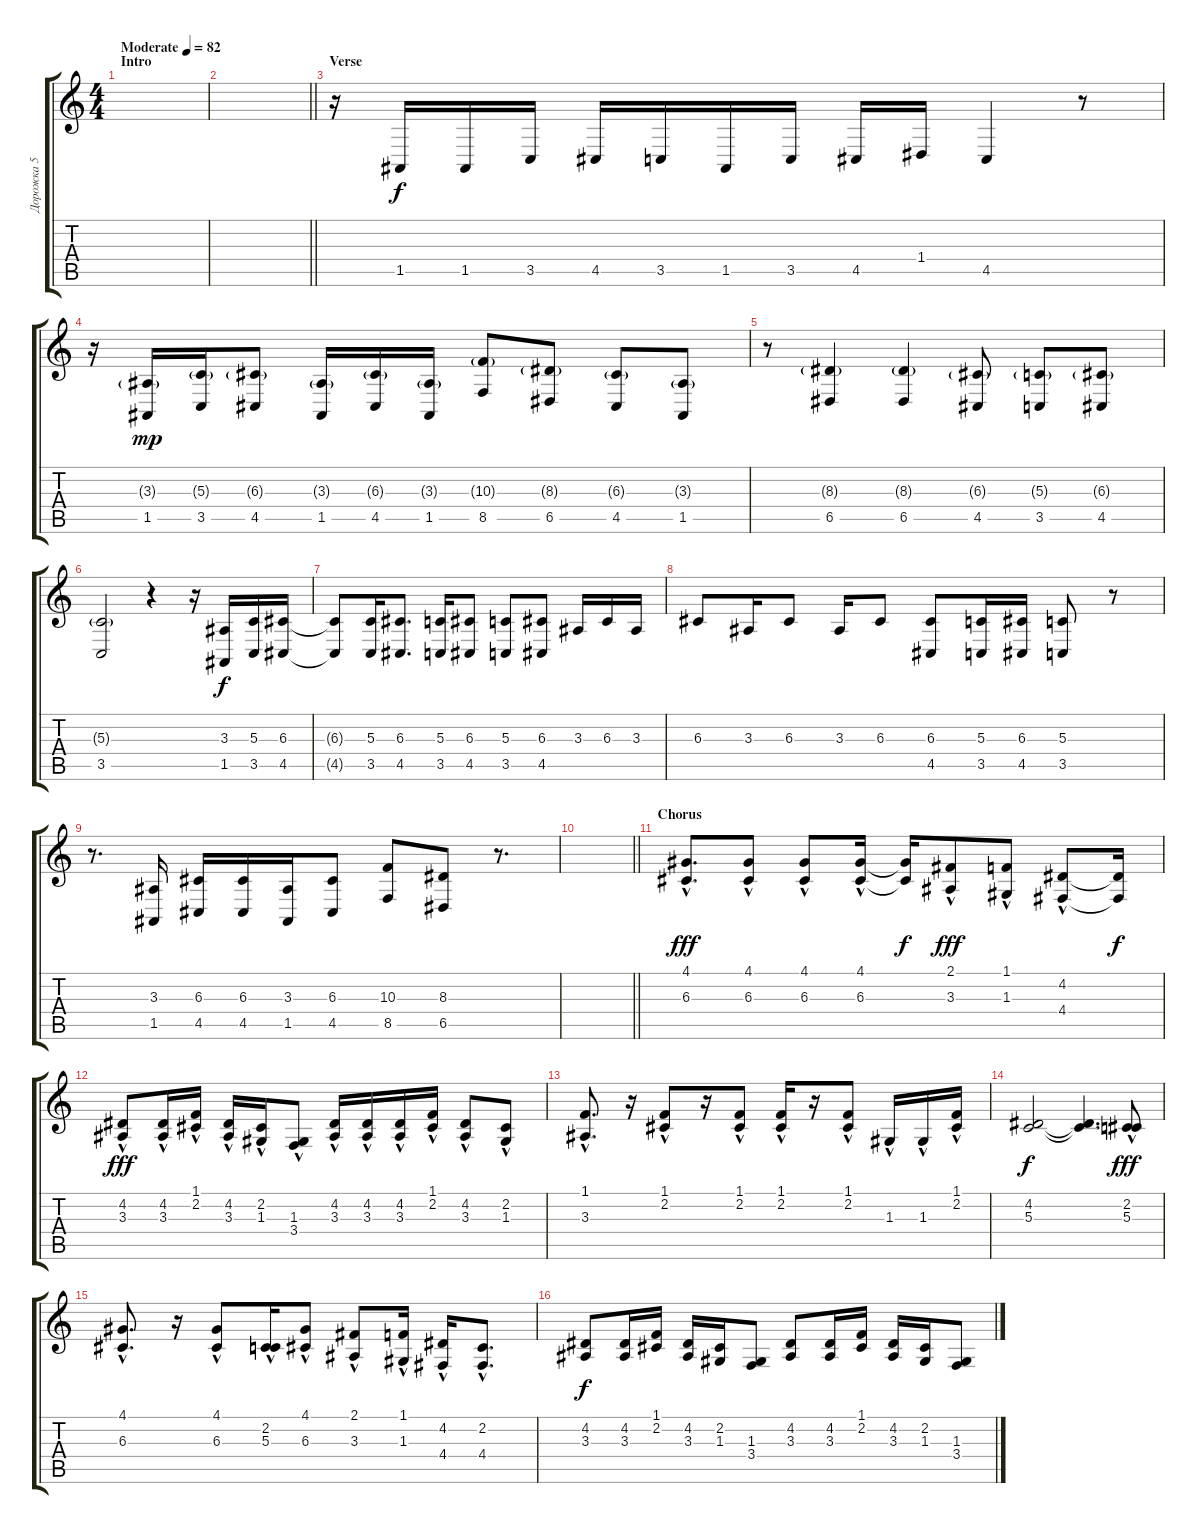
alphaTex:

\track ("Дорожка 5" "Дорожка 5") {instrument altosax}
\staff {score tabs}
\tuning (E4 B3 G3 D3 A2 E2) {hide}
\ts (4 4)
\section ("" "Intro")
\tempo (82 "Moderate")
\tempo 78
\tempo (82 "Moderate")
\clef g2
\ks c
|
\barLineRight lightlight
|
\section ("" "Verse")
r.16 1.5.16 1.5.16 3.5.16 4.5.16 3.5.16 1.5.16 3.5.16 4.5.16 1.4.16 4.5.4 r.8 |
r.16 (3.3{g} 1.5).16{dy mp} (5.3{g} 3.5).16 (6.3{g} 4.5).8 (3.3{g} 1.5).16 (6.3{g} 4.5).16 (3.3{g} 1.5).16 (10.3{g} 8.5).8 (8.3{g} 6.5).8 (6.3{g} 4.5).8 (3.3{g} 1.5).8 |
r.8 (8.3{g} 6.5).4 (8.3{g} 6.5).4 (6.3{g} 4.5).8 (5.3{g} 3.5).8 (6.3{g} 4.5).8 |
(5.3{g} 3.5).2 r.4 r.16 (3.3 1.5).16{dy f} (5.3 3.5).16 (6.3 4.5).16 |
(6.3{t} 4.5{t}).8 (5.3 3.5).16 (6.3 4.5).8{d} (5.3 3.5).16 (6.3 4.5).8 (5.3 3.5).8 (6.3 4.5).8 3.3.16 6.3.16 3.3.16 |
6.3.8 3.3.16 6.3.8 3.3.16 6.3.8 (6.3 4.5).8 (5.3 3.5).16 (6.3 4.5).16 (5.3 3.5).8 r.8 |
r.8{d} (3.3 1.5).16 (6.3 4.5).16 (6.3 4.5).16 (3.3 1.5).16 (6.3 4.5).8 (10.3 8.5).8 (8.3 6.5).8 r.8{d} |
\barLineRight lightlight
|
\section ("" "Сhorus")
(4.1{hac} 6.3{hac}).8{d dy fff} (4.1{hac} 6.3{hac}).8 (4.1{hac} 6.3{hac}).8 (4.1{hac} 6.3{hac}).16 (4.1{t} 6.3{t}).16{dy f} (2.1{hac} 3.3{hac}).8{dy fff} (1.1{hac} 1.3{hac}).8 (4.2{hac} 4.4{hac}).8 (4.2{t} 4.4{t}).16{dy f} |
(4.2{hac} 3.3).8{dy fff} (4.2{hac} 3.3).16 (1.1{hac} 2.2).16 (4.2{hac} 3.3).16 (2.2{hac} 1.3).16 (1.3{hac} 3.4).8 (4.2{hac} 3.3).16 (4.2{hac} 3.3).16 (4.2{hac} 3.3).16 (1.1{hac} 2.2).16 (4.2{hac} 3.3).8 (2.2{hac} 1.3).8 |
(1.1{hac} 3.3).8{d} r.16 (1.1{hac} 2.2).8 r.16 (1.1{hac} 2.2).8 (1.1{hac} 2.2).16 r.16 (1.1{hac} 2.2).8 1.3{hac}.16 1.3{hac}.16 (1.1{hac} 2.2).16 |
(4.2 5.3).2{dy f} (4.2{t} 5.3{t}).4{d} (2.2{hac} 5.3).8{dy fff} |
(4.1{hac} 6.3).8{d} r.16 (4.1{hac} 6.3).8 (2.2{hac} 5.3).16 (4.1{hac} 6.3).8 (2.1{hac} 3.3).8 (1.1{hac} 1.3).16 (4.2{hac} 4.4).16 (2.2{hac} 4.4).8{d} |
(4.2 3.3).8{dy f} (4.2 3.3).16 (1.1 2.2).16 (4.2 3.3).16 (2.2 1.3).16 (1.3 3.4).8 (4.2 3.3).8 (4.2 3.3).16 (1.1 2.2).16 (4.2 3.3).16 (2.2 1.3).16 (1.3 3.4).8
